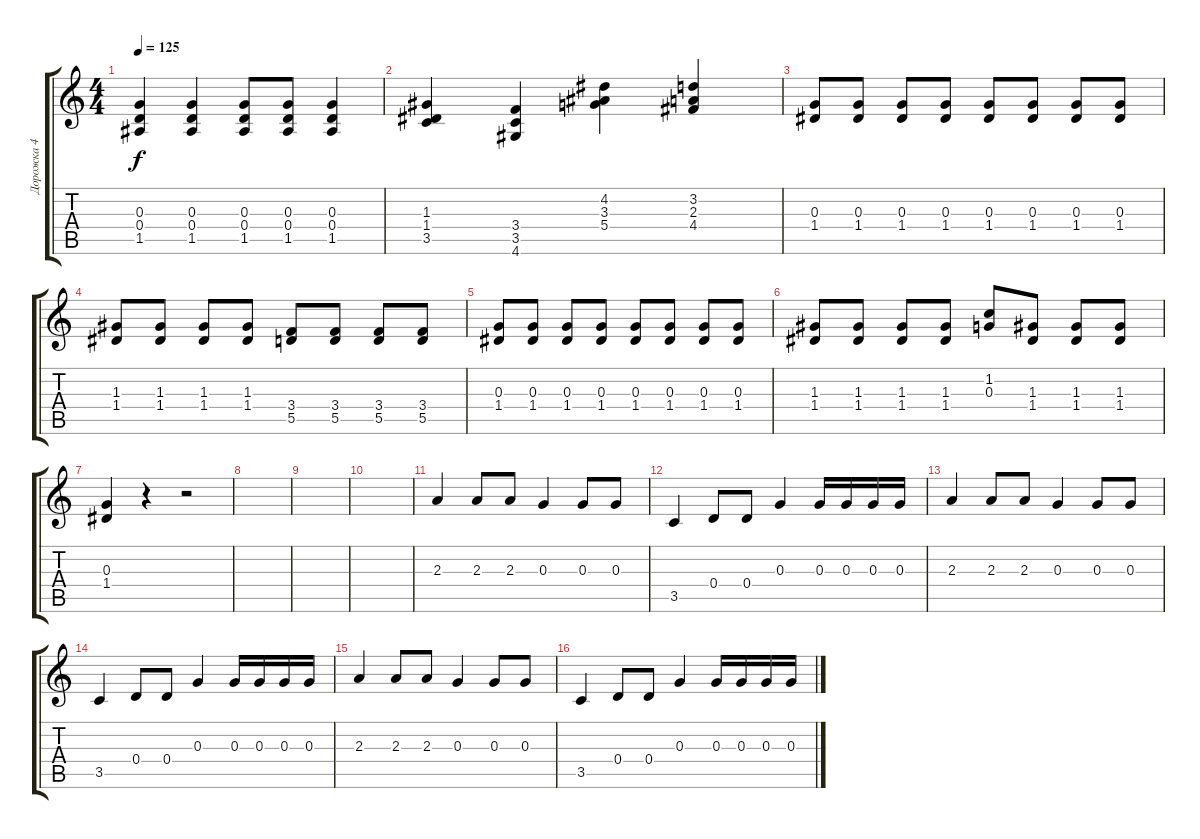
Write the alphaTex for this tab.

\track ("Дорожка 4" "Дорожка 4") {instrument electricbasspick}
\staff {score tabs}
\tuning (E4 B3 G3 D3 A2 E2) {hide}
\ts (4 4)
\tempo 125
\clef g2
\ks c
(0.3 0.4 1.5).4{dy f} (0.3 0.4 1.5).4 (0.3 0.4 1.5).8 (0.3 0.4 1.5).8 (0.3 0.4 1.5).4 |
(1.3 1.4 3.5).4 (3.4 3.5 4.6).4 (4.2 3.3 5.4).4 (3.2 2.3 4.4).4 |
(0.3 1.4).8 (0.3 1.4).8 (0.3 1.4).8 (0.3 1.4).8 (0.3 1.4).8 (0.3 1.4).8 (0.3 1.4).8 (0.3 1.4).8 |
(1.3 1.4).8 (1.3 1.4).8 (1.3 1.4).8 (1.3 1.4).8 (3.4 5.5).8 (3.4 5.5).8 (3.4 5.5).8 (3.4 5.5).8 |
(0.3 1.4).8 (0.3 1.4).8 (0.3 1.4).8 (0.3 1.4).8 (0.3 1.4).8 (0.3 1.4).8 (0.3 1.4).8 (0.3 1.4).8 |
(1.3 1.4).8 (1.3 1.4).8 (1.3 1.4).8 (1.3 1.4).8 (1.2 0.3).8 (1.3 1.4).8 (1.3 1.4).8 (1.3 1.4).8 |
(0.3 1.4).4 r.4 r.2 |
|
|
|
2.3.4 2.3.8 2.3.8 0.3.4 0.3.8 0.3.8 |
3.5.4 0.4.8 0.4.8 0.3.4 0.3.16 0.3.16 0.3.16 0.3.16 |
2.3.4 2.3.8 2.3.8 0.3.4 0.3.8 0.3.8 |
3.5.4 0.4.8 0.4.8 0.3.4 0.3.16 0.3.16 0.3.16 0.3.16 |
2.3.4 2.3.8 2.3.8 0.3.4 0.3.8 0.3.8 |
3.5.4 0.4.8 0.4.8 0.3.4 0.3.16 0.3.16 0.3.16 0.3.16
